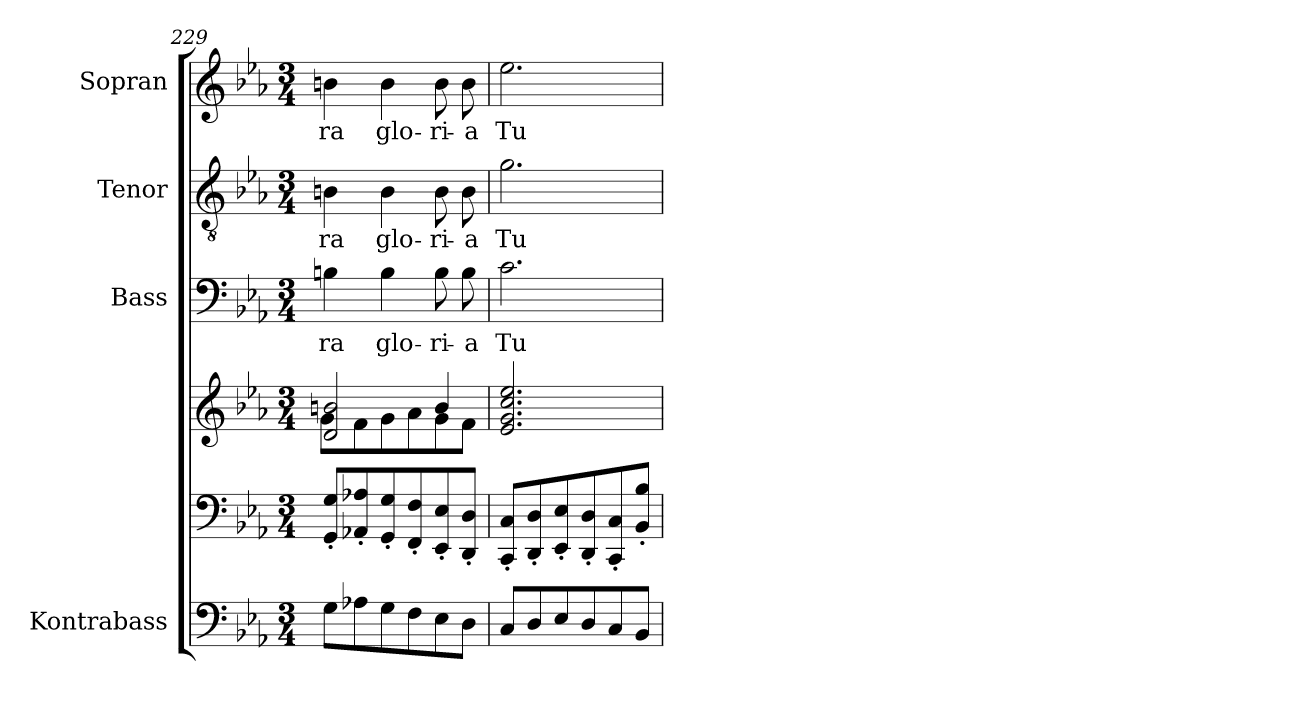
**kern	**kern	**kern	**kern	**text	**kern	**text	**kern	**text
*part5	*part4	*part4	*part3	*part3	*part2	*part2	*part1	*part1
*staff6	*staff5	*staff4	*staff3	*staff3	*staff2	*staff2	*staff1	*staff1
*I"Kontrabass	*	*	*I"Bass	*	*I"Tenor	*	*I"Sopran	*
*I'Kb.	*	*	*I'B.	*	*I'T.	*	*I'S.	*
*clefF4	*clefF4	*clefG2	*clefF4	*	*clefGv2	*	*clefG2	*
*ITrd7c12	*	*	*	*	*	*	*	*
*k[b-e-a-]	*k[b-e-a-]	*k[b-e-a-]	*k[b-e-a-]	*	*k[b-e-a-]	*	*k[b-e-a-]	*
*E-:	*E-:	*E-:	*E-:	*	*E-:	*	*E-:	*
*M3/4	*M3/4	*M3/4	*M3/4	*	*M3/4	*	*M3/4	*
=229	=229	=229	=229	=229	=229	=229	=229	=229
*	*	*^	*	*	*	*	*	*
!	!	!	!	!	!LO:LY:b	!	!LO:LY:b	!	!LO:LY:b
8GG\L	8GG/'< 8G/'<L	2d/ 2bn/	8g\L	4Bn\	-ra	4Bn\	-ra	4bn\	-ra
8AA-X\	8AA-X/'< 8A-X/'<	.	8f\	.	.	.	.	.	.
!	!	!	!	!	!LO:LY:b	!	!LO:LY:b	!	!LO:LY:b
8GG\	8GG/'< 8G/'<	.	8g\	4B\	glo-	4B\	glo-	4b\	glo-
8FF\	8FF/'< 8F/'<	.	8a-\	.	.	.	.	.	.
!	!	!	!	!	!LO:LY:b	!	!LO:LY:b	!	!LO:LY:b
8EE-\	8EE-/'< 8E-/'<	4b/	8g\	8B\	-ri-	8B\	-ri-	8b\	-ri-
!	!	!	!	!	!LO:LY:b	!	!LO:LY:b	!	!LO:LY:b
8DD\J	8DD/'< 8D/'<J	.	8f\J	8B\	-a	8B\	-a	8b\	-a
=230	=230	=230	=230	=230	=230	=230	=230	=230	=230
!	!	!	!	!	!LO:LY:b	!	!LO:LY:b	!	!LO:LY:b
*	*	*v	*v	*	*	*	*	*	*
8CC/L	8CC/'< 8C/'<L	2.e-/ 2.g/ 2.cc/ 2.ee-/	2.c\	Tu-	2.g\	Tu-	2.ee-\	Tu-
8DD/	8DD/'< 8D/'<	.	.	.	.	.	.	.
8EE-/	8EE-/'< 8E-/'<	.	.	.	.	.	.	.
8DD/	8DD/'< 8D/'<	.	.	.	.	.	.	.
8CC/	8CC/'< 8C/'<	.	.	.	.	.	.	.
8BBB-/J	8BB-/'< 8B-/'<J	.	.	.	.	.	.	.
=	=	=	=	=	=	=	=	=
*-	*-	*-	*-	*-	*-	*-	*-	*-
